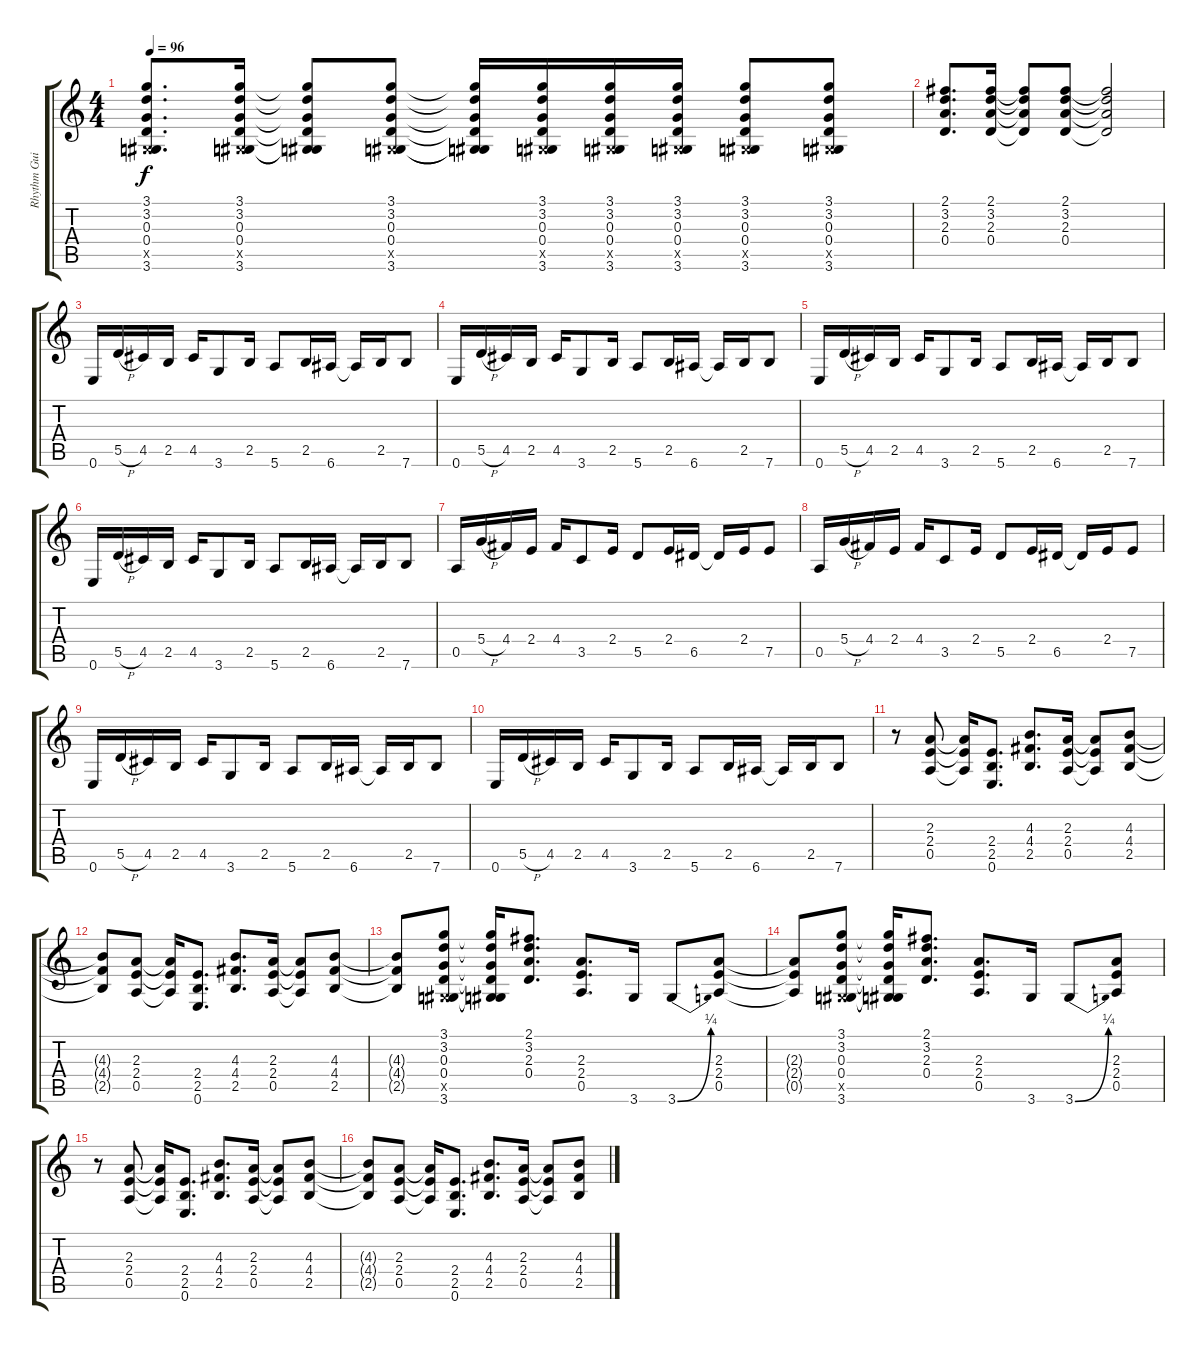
\track ("Rhythm Guitar" "Rhythm Gui") {instrument overdrivenguitar}
\staff {score tabs}
\tuning (E4 B3 G3 D3 A2 E2) {hide}
\ts (4 4)
\tempo 96
\clef g2
\ks c
(3.1 3.2 0.3 0.4 -1.5{x} 3.6).8{d dy f} (3.1 3.2 0.3 0.4 -1.5{x} 3.6).16 (3.1{t} 3.2{t} 0.3{t} 0.4{t} -1.5{t} 3.6{t}).8 (3.1 3.2 0.3 0.4 -1.5{x} 3.6).8 (3.1{t} 3.2{t} 0.3{t} 0.4{t} -1.5{t} 3.6{t}).16 (3.1 3.2 0.3 0.4 -1.5{x} 3.6).16 (3.1 3.2 0.3 0.4 -1.5{x} 3.6).16 (3.1 3.2 0.3 0.4 -1.5{x} 3.6).16 (3.1 3.2 0.3 0.4 -1.5{x} 3.6).8 (3.1 3.2 0.3 0.4 -1.5{x} 3.6).8 |
(2.1 3.2 2.3 0.4).8{d} (2.1 3.2 2.3 0.4).16 (2.1{t} 3.2{t} 2.3{t} 0.4{t}).8 (2.1 3.2 2.3 0.4).8 (2.1{t} 3.2{t} 2.3{t} 0.4{t}).2 |
0.6.16 5.5{h}.16 4.5.16 2.5.16 4.5.16 3.6.8 2.5.16 5.6.8 2.5.16 6.6.16 6.6{t}.16 2.5.16 7.6.8 |
0.6.16 5.5{h}.16 4.5.16 2.5.16 4.5.16 3.6.8 2.5.16 5.6.8 2.5.16 6.6.16 6.6{t}.16 2.5.16 7.6.8 |
0.6.16 5.5{h}.16 4.5.16 2.5.16 4.5.16 3.6.8 2.5.16 5.6.8 2.5.16 6.6.16 6.6{t}.16 2.5.16 7.6.8 |
0.6.16 5.5{h}.16 4.5.16 2.5.16 4.5.16 3.6.8 2.5.16 5.6.8 2.5.16 6.6.16 6.6{t}.16 2.5.16 7.6.8 |
0.5.16 5.4{h}.16 4.4.16 2.4.16 4.4.16 3.5.8 2.4.16 5.5.8 2.4.16 6.5.16 6.5{t}.16 2.4.16 7.5.8 |
0.5.16 5.4{h}.16 4.4.16 2.4.16 4.4.16 3.5.8 2.4.16 5.5.8 2.4.16 6.5.16 6.5{t}.16 2.4.16 7.5.8 |
0.6.16 5.5{h}.16 4.5.16 2.5.16 4.5.16 3.6.8 2.5.16 5.6.8 2.5.16 6.6.16 6.6{t}.16 2.5.16 7.6.8 |
0.6.16 5.5{h}.16 4.5.16 2.5.16 4.5.16 3.6.8 2.5.16 5.6.8 2.5.16 6.6.16 6.6{t}.16 2.5.16 7.6.8 |
r.8 (2.3 2.4 0.5).8 (2.3{t} 2.4{t} 0.5{t}).16 (2.4 2.5 0.6).8{d} (4.3 4.4 2.5).8{d} (2.3 2.4 0.5).16 (2.3{t} 2.4{t} 0.5{t}).8 (4.3 4.4 2.5).8 |
(4.3{t} 4.4{t} 2.5{t}).8 (2.3 2.4 0.5).8 (2.3{t} 2.4{t} 0.5{t}).16 (2.4 2.5 0.6).8{d} (4.3 4.4 2.5).8{d} (2.3 2.4 0.5).16 (2.3{t} 2.4{t} 0.5{t}).8 (4.3 4.4 2.5).8 |
(4.3{t} 4.4{t} 2.5{t}).8 (3.1 3.2 0.3 0.4 -1.5{x} 3.6).8 (3.1{t} 3.2{t} 0.3{t} 0.4{t} -1.5{t} 3.6{t}).16 (2.1 3.2 2.3 0.4).8{d} (2.3 2.4 0.5).8{d} 3.6.16 3.6{be (bend 0 0 60 1)}.8 (2.3 2.4 0.5).8 |
(2.3{t} 2.4{t} 0.5{t}).8 (3.1 3.2 0.3 0.4 -1.5{x} 3.6).8 (3.1{t} 3.2{t} 0.3{t} 0.4{t} -1.5{t} 3.6{t}).16 (2.1 3.2 2.3 0.4).8{d} (2.3 2.4 0.5).8{d} 3.6.16 3.6{be (bend 0 0 60 1)}.8 (2.3 2.4 0.5).8 |
r.8 (2.3 2.4 0.5).8 (2.3{t} 2.4{t} 0.5{t}).16 (2.4 2.5 0.6).8{d} (4.3 4.4 2.5).8{d} (2.3 2.4 0.5).16 (2.3{t} 2.4{t} 0.5{t}).8 (4.3 4.4 2.5).8 |
(4.3{t} 4.4{t} 2.5{t}).8 (2.3 2.4 0.5).8 (2.3{t} 2.4{t} 0.5{t}).16 (2.4 2.5 0.6).8{d} (4.3 4.4 2.5).8{d} (2.3 2.4 0.5).16 (2.3{t} 2.4{t} 0.5{t}).8 (4.3 4.4 2.5).8
